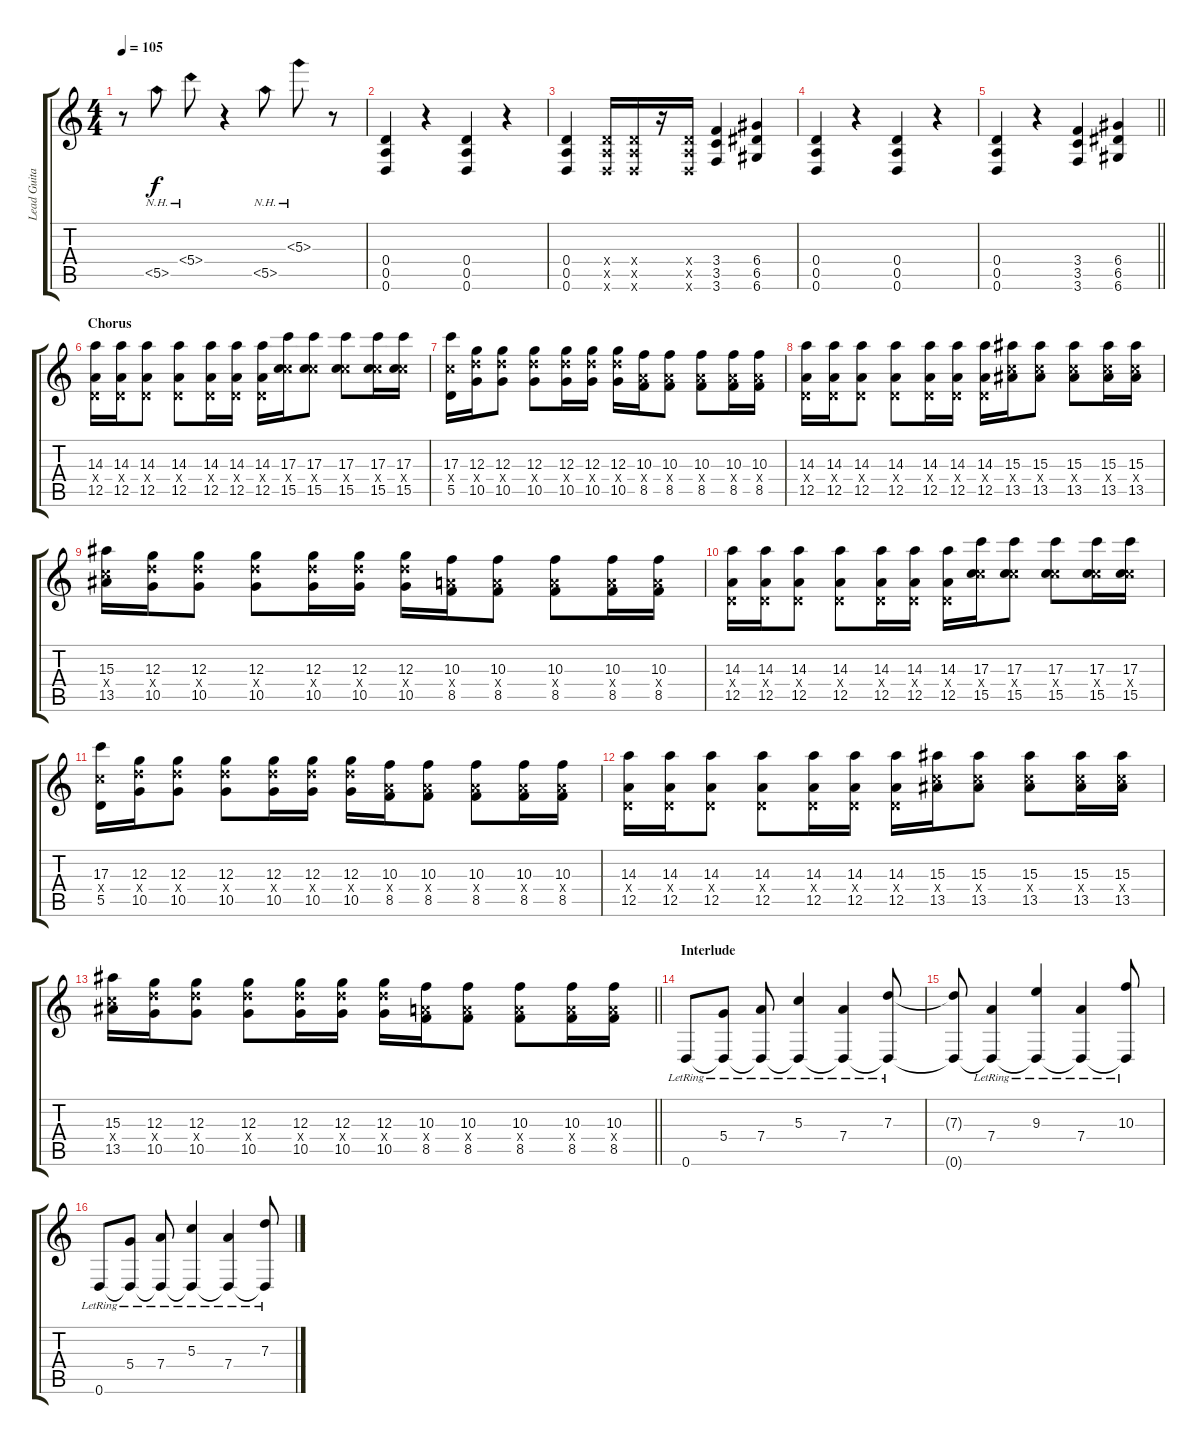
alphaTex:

\track ("Lead Guitar" "Lead Guita") {instrument overdrivenguitar}
\staff {score tabs}
\tuning (E4 B3 G3 D3 A2 D2) {hide}
\ts (4 4)
\tempo 105
\clef g2
\ks c
r.8{dy f} 5.5{nh}.8 5.4{nh}.8 r.4 5.5{nh}.8 5.3{nh}.8 r.8 |
(0.4 0.5 0.6).4{volume 12 instrument overdrivenguitar} r.4 (0.4 0.5 0.6).4 r.4 |
(0.4 0.5 0.6).4 (0.4{x} 0.5{x} 0.6{x}).16 (0.4{x} 0.5{x} 0.6{x}).16 r.16 (0.4{x} 0.5{x} 0.6{x}).16 (3.4 3.5 3.6).4 (6.4 6.5 6.6).4 |
(0.4 0.5 0.6).4 r.4 (0.4 0.5 0.6).4 r.4 |
\barLineRight lightlight
(0.4 0.5 0.6).4 r.4 (3.4 3.5 3.6).4 (6.4 6.5 6.6).4 |
\section ("" "Chorus")
(14.3 0.4{x} 12.5).16{volume 12 instrument overdrivenguitar} (14.3 0.4{x} 12.5).16 (14.3 0.4{x} 12.5).8 (14.3 0.4{x} 12.5).8 (14.3 0.4{x} 12.5).16 (14.3 0.4{x} 12.5).16 (14.3 0.4{x} 12.5).16 (17.3 10.4{x} 15.5).16 (17.3 10.4{x} 15.5).8 (17.3 10.4{x} 15.5).8 (17.3 10.4{x} 15.5).16 (17.3 10.4{x} 15.5).16 |
(17.3 10.4{x} 5.5).16 (12.3 12.4{x} 10.5).16 (12.3 12.4{x} 10.5).8 (12.3 12.4{x} 10.5).8 (12.3 12.4{x} 10.5).16 (12.3 12.4{x} 10.5).16 (12.3 12.4{x} 10.5).16 (10.3 7.4{x} 8.5).16 (10.3 7.4{x} 8.5).8 (10.3 7.4{x} 8.5).8 (10.3 7.4{x} 8.5).16 (10.3 7.4{x} 8.5).16 |
(14.3 0.4{x} 12.5).16 (14.3 0.4{x} 12.5).16 (14.3 0.4{x} 12.5).8 (14.3 0.4{x} 12.5).8 (14.3 0.4{x} 12.5).16 (14.3 0.4{x} 12.5).16 (14.3 0.4{x} 12.5).16 (15.3 10.4{x} 13.5).16 (15.3 10.4{x} 13.5).8 (15.3 10.4{x} 13.5).8 (15.3 10.4{x} 13.5).16 (15.3 10.4{x} 13.5).16 |
(15.3 10.4{x} 13.5).16 (12.3 12.4{x} 10.5).16 (12.3 12.4{x} 10.5).8 (12.3 12.4{x} 10.5).8 (12.3 12.4{x} 10.5).16 (12.3 12.4{x} 10.5).16 (12.3 12.4{x} 10.5).16 (10.3 7.4{x} 8.5).16 (10.3 7.4{x} 8.5).8 (10.3 7.4{x} 8.5).8 (10.3 7.4{x} 8.5).16 (10.3 7.4{x} 8.5).16 |
(14.3 0.4{x} 12.5).16 (14.3 0.4{x} 12.5).16 (14.3 0.4{x} 12.5).8 (14.3 0.4{x} 12.5).8 (14.3 0.4{x} 12.5).16 (14.3 0.4{x} 12.5).16 (14.3 0.4{x} 12.5).16 (17.3 10.4{x} 15.5).16 (17.3 10.4{x} 15.5).8 (17.3 10.4{x} 15.5).8 (17.3 10.4{x} 15.5).16 (17.3 10.4{x} 15.5).16 |
(17.3 10.4{x} 5.5).16 (12.3 12.4{x} 10.5).16 (12.3 12.4{x} 10.5).8 (12.3 12.4{x} 10.5).8 (12.3 12.4{x} 10.5).16 (12.3 12.4{x} 10.5).16 (12.3 12.4{x} 10.5).16 (10.3 7.4{x} 8.5).16 (10.3 7.4{x} 8.5).8 (10.3 7.4{x} 8.5).8 (10.3 7.4{x} 8.5).16 (10.3 7.4{x} 8.5).16 |
(14.3 0.4{x} 12.5).16 (14.3 0.4{x} 12.5).16 (14.3 0.4{x} 12.5).8 (14.3 0.4{x} 12.5).8 (14.3 0.4{x} 12.5).16 (14.3 0.4{x} 12.5).16 (14.3 0.4{x} 12.5).16 (15.3 10.4{x} 13.5).16 (15.3 10.4{x} 13.5).8 (15.3 10.4{x} 13.5).8 (15.3 10.4{x} 13.5).16 (15.3 10.4{x} 13.5).16 |
\barLineRight lightlight
(15.3 10.4{x} 13.5).16 (12.3 12.4{x} 10.5).16 (12.3 12.4{x} 10.5).8 (12.3 12.4{x} 10.5).8 (12.3 12.4{x} 10.5).16 (12.3 12.4{x} 10.5).16 (12.3 12.4{x} 10.5).16 (10.3 7.4{x} 8.5).16 (10.3 7.4{x} 8.5).8 (10.3 7.4{x} 8.5).8 (10.3 7.4{x} 8.5).16 (10.3 7.4{x} 8.5).16 |
\section ("" "Interlude")
0.6{lr}.8{volume 6 instrument electricguitarjazz} (5.4{lr} 0.6{t}).8 (7.4{lr} 0.6{t}).8 (5.3{lr} 0.6{t}).4 (7.4{lr} 0.6{t}).4 (7.3{lr} 0.6{t}).8 |
(7.3{t} 0.6{t}).8 (7.4{lr} 0.6{t}).4 (9.3{lr} 0.6{t}).4 (7.4{lr} 0.6{t}).4 (10.3{lr} 0.6{t}).8 |
0.6{lr}.8 (5.4{lr} 0.6{t}).8 (7.4{lr} 0.6{t}).8 (5.3{lr} 0.6{t}).4 (7.4{lr} 0.6{t}).4 (7.3{lr} 0.6{t}).8
